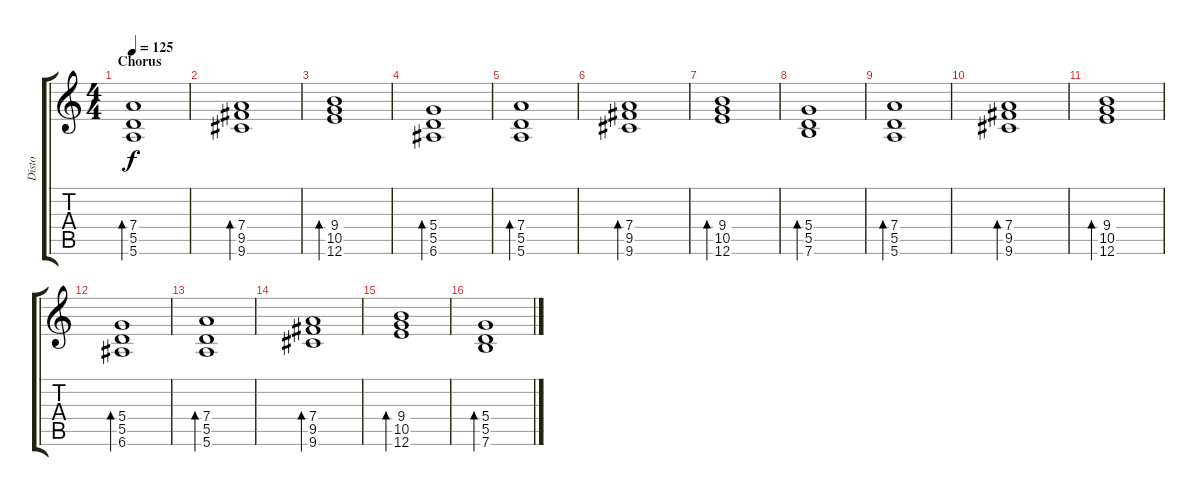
\track ("Disto" "Disto") {instrument overdrivenguitar}
\staff {score tabs}
\tuning (E4 B3 G3 D3 A2 E2) {hide}
\ts (4 4)
\section ("" "Chorus")
\tempo 125
\clef g2
\ks c
(7.4 5.5 5.6).1{bd 60 dy f volume 6} |
(7.4 9.5 9.6).1{bd 60} |
(9.4 10.5 12.6).1{bd 60} |
(5.4 5.5 6.6).1{bd 60} |
(7.4 5.5 5.6).1{bd 60} |
(7.4 9.5 9.6).1{bd 60} |
(9.4 10.5 12.6).1{bd 60} |
(5.4 5.5 7.6).1{bd 60} |
(7.4 5.5 5.6).1{bd 60} |
(7.4 9.5 9.6).1{bd 60} |
(9.4 10.5 12.6).1{bd 60} |
(5.4 5.5 6.6).1{bd 60} |
(7.4 5.5 5.6).1{bd 60} |
(7.4 9.5 9.6).1{bd 60} |
(9.4 10.5 12.6).1{bd 60} |
(5.4 5.5 7.6).1{bd 60}
